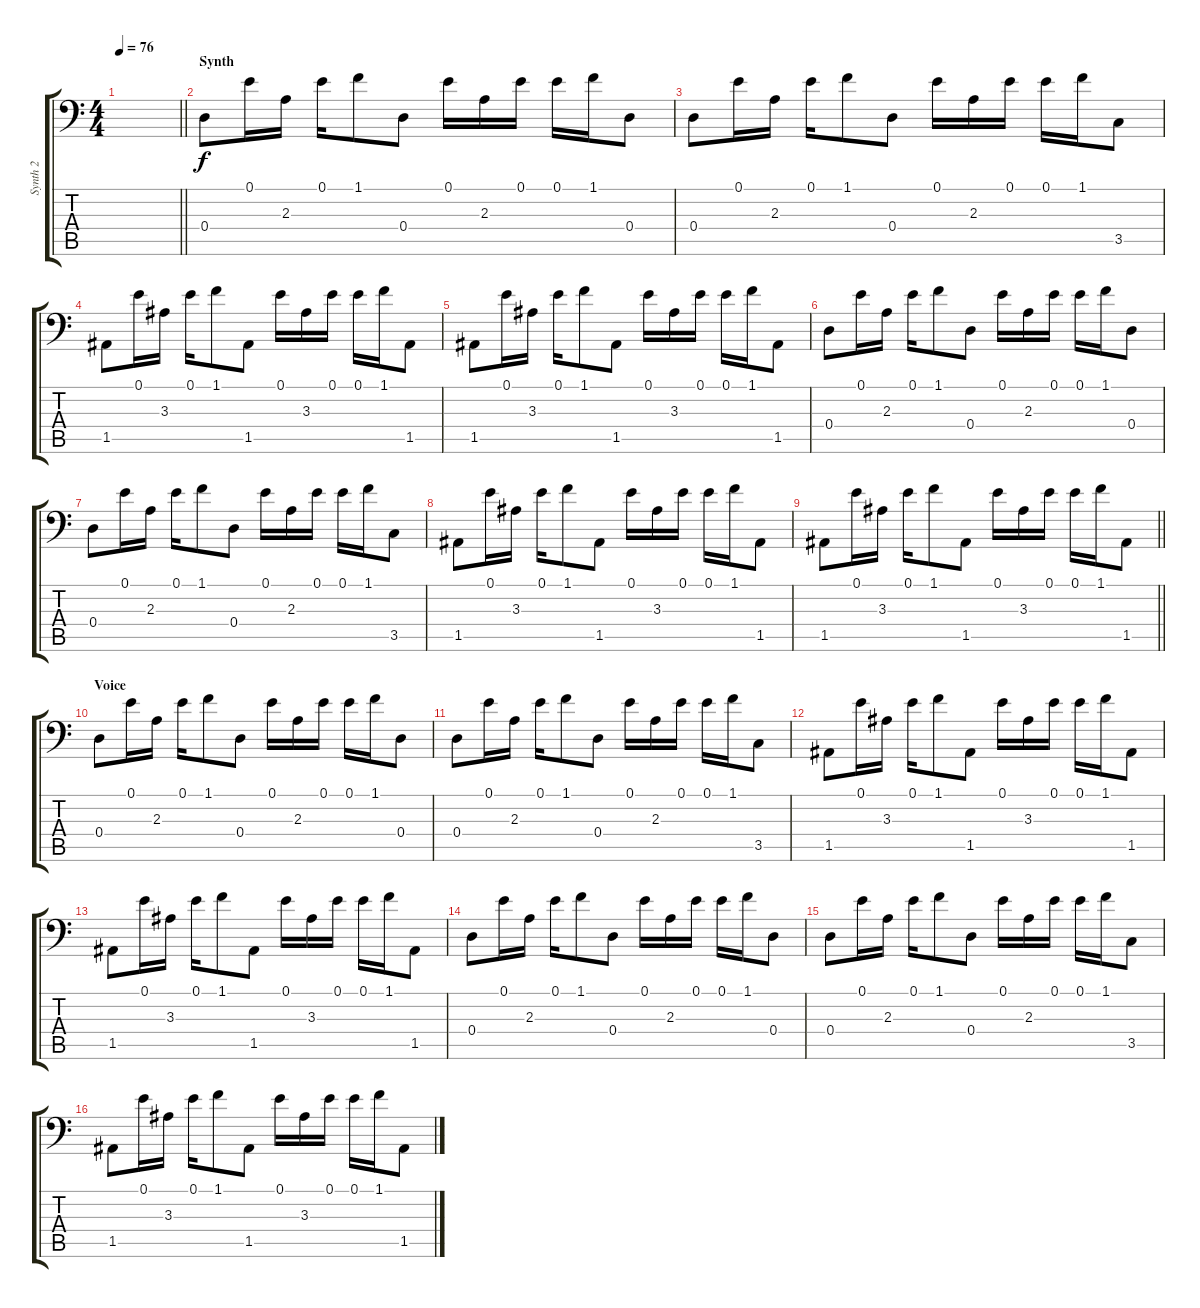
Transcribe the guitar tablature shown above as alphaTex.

\track ("Synth 2" "Synth 2") {instrument electricbasspick}
\staff {score tabs}
\tuning (E3 B2 G2 D2 A1 E1) {hide}
\ts (4 4)
\tempo 76
\clef f4
\barLineRight lightlight
\ks c
|
\section ("" "Synth")
0.4.8 0.1.16 2.3.16 0.1.16 1.1.8 0.4.8 0.1.16 2.3.16 0.1.16 0.1.16 1.1.16 0.4.8 |
0.4.8 0.1.16 2.3.16 0.1.16 1.1.8 0.4.8 0.1.16 2.3.16 0.1.16 0.1.16 1.1.16 3.5.8 |
1.5.8 0.1.16 3.3.16 0.1.16 1.1.8 1.5.8 0.1.16 3.3.16 0.1.16 0.1.16 1.1.16 1.5.8 |
1.5.8 0.1.16 3.3.16 0.1.16 1.1.8 1.5.8 0.1.16 3.3.16 0.1.16 0.1.16 1.1.16 1.5.8 |
0.4.8 0.1.16 2.3.16 0.1.16 1.1.8 0.4.8 0.1.16 2.3.16 0.1.16 0.1.16 1.1.16 0.4.8 |
0.4.8 0.1.16 2.3.16 0.1.16 1.1.8 0.4.8 0.1.16 2.3.16 0.1.16 0.1.16 1.1.16 3.5.8 |
1.5.8 0.1.16 3.3.16 0.1.16 1.1.8 1.5.8 0.1.16 3.3.16 0.1.16 0.1.16 1.1.16 1.5.8 |
\barLineRight lightlight
1.5.8 0.1.16 3.3.16 0.1.16 1.1.8 1.5.8 0.1.16 3.3.16 0.1.16 0.1.16 1.1.16 1.5.8 |
\section ("" "Voice")
0.4.8 0.1.16 2.3.16 0.1.16 1.1.8 0.4.8 0.1.16 2.3.16 0.1.16 0.1.16 1.1.16 0.4.8 |
0.4.8 0.1.16 2.3.16 0.1.16 1.1.8 0.4.8 0.1.16 2.3.16 0.1.16 0.1.16 1.1.16 3.5.8 |
1.5.8 0.1.16 3.3.16 0.1.16 1.1.8 1.5.8 0.1.16 3.3.16 0.1.16 0.1.16 1.1.16 1.5.8 |
1.5.8 0.1.16 3.3.16 0.1.16 1.1.8 1.5.8 0.1.16 3.3.16 0.1.16 0.1.16 1.1.16 1.5.8 |
0.4.8 0.1.16 2.3.16 0.1.16 1.1.8 0.4.8 0.1.16 2.3.16 0.1.16 0.1.16 1.1.16 0.4.8 |
0.4.8 0.1.16 2.3.16 0.1.16 1.1.8 0.4.8 0.1.16 2.3.16 0.1.16 0.1.16 1.1.16 3.5.8 |
1.5.8 0.1.16 3.3.16 0.1.16 1.1.8 1.5.8 0.1.16 3.3.16 0.1.16 0.1.16 1.1.16 1.5.8
